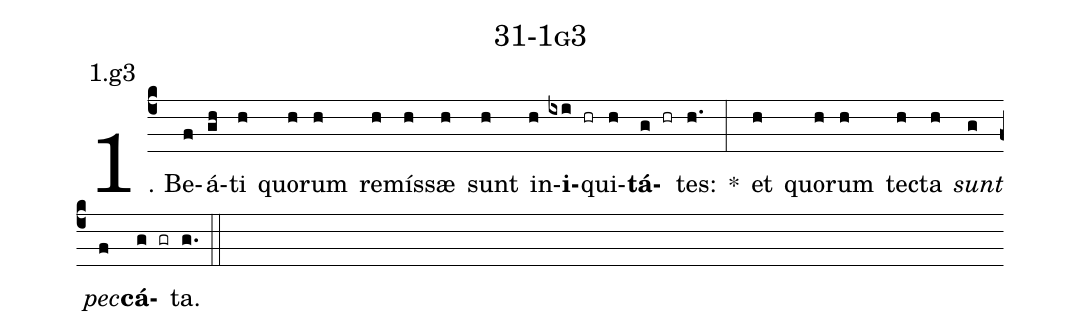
name: 31-1g3;
annotation: 1.g3;
%%
(c4)1. Be(f)á(gh)ti(h) quo(h)rum(h) re(h)mís(h)sæ(h) sunt(h) in(h)<b>i</b>(ixi hr)qui(h)<b>tá</b>(g hr)tes:(h.) *(:) et(h) quo(h)rum(h) tec(h)ta(h) <i>sunt</i>(g) <i>pec</i>(f)<b>cá</b>(g gr)ta.(g.) (::)
